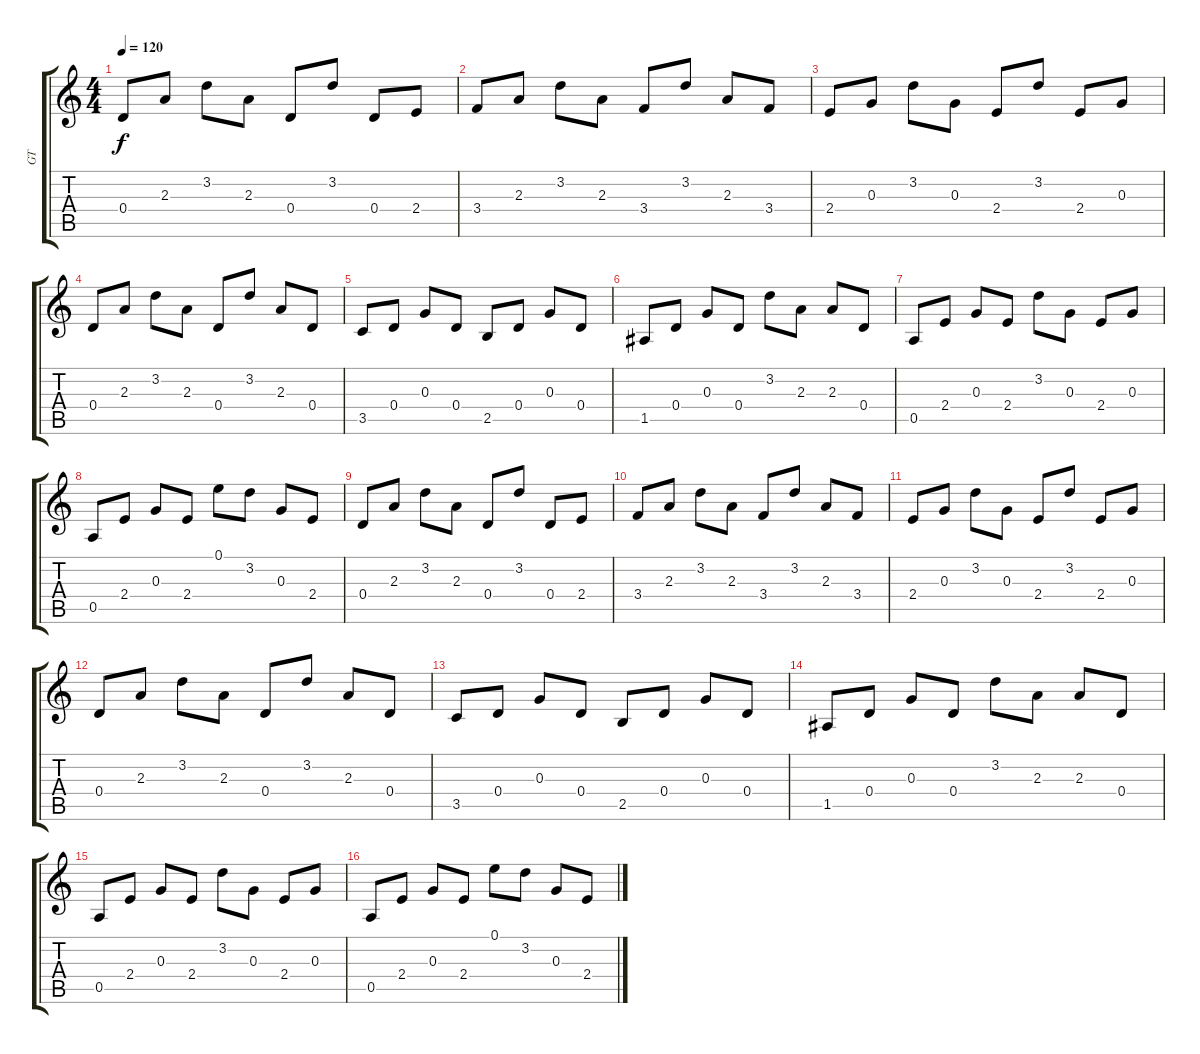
\track ("GT" "GT") {instrument electricguitarclean}
\staff {score tabs}
\tuning (E4 B3 G3 D3 A2 E2) {hide}
\ts (4 4)
\tempo 120
\clef g2
\ks c
0.4.8{dy f instrument electricguitarclean} 2.3.8 3.2.8 2.3.8 0.4.8 3.2.8 0.4.8 2.4.8 |
3.4.8 2.3.8 3.2.8 2.3.8 3.4.8 3.2.8 2.3.8 3.4.8 |
2.4.8 0.3.8 3.2.8 0.3.8 2.4.8 3.2.8 2.4.8 0.3.8 |
0.4.8 2.3.8 3.2.8 2.3.8 0.4.8 3.2.8 2.3.8 0.4.8 |
3.5.8 0.4.8 0.3.8 0.4.8 2.5.8 0.4.8 0.3.8 0.4.8 |
1.5.8 0.4.8 0.3.8 0.4.8 3.2.8 2.3.8 2.3.8 0.4.8 |
0.5.8 2.4.8 0.3.8 2.4.8 3.2.8 0.3.8 2.4.8 0.3.8 |
0.5.8 2.4.8 0.3.8 2.4.8 0.1.8 3.2.8 0.3.8 2.4.8 |
0.4.8 2.3.8 3.2.8 2.3.8 0.4.8 3.2.8 0.4.8 2.4.8 |
3.4.8 2.3.8 3.2.8 2.3.8 3.4.8 3.2.8 2.3.8 3.4.8 |
2.4.8 0.3.8 3.2.8 0.3.8 2.4.8 3.2.8 2.4.8 0.3.8 |
0.4.8 2.3.8 3.2.8 2.3.8 0.4.8 3.2.8 2.3.8 0.4.8 |
3.5.8 0.4.8 0.3.8 0.4.8 2.5.8 0.4.8 0.3.8 0.4.8 |
1.5.8 0.4.8 0.3.8 0.4.8 3.2.8 2.3.8 2.3.8 0.4.8 |
0.5.8 2.4.8 0.3.8 2.4.8 3.2.8 0.3.8 2.4.8 0.3.8 |
0.5.8 2.4.8 0.3.8 2.4.8 0.1.8 3.2.8 0.3.8 2.4.8
